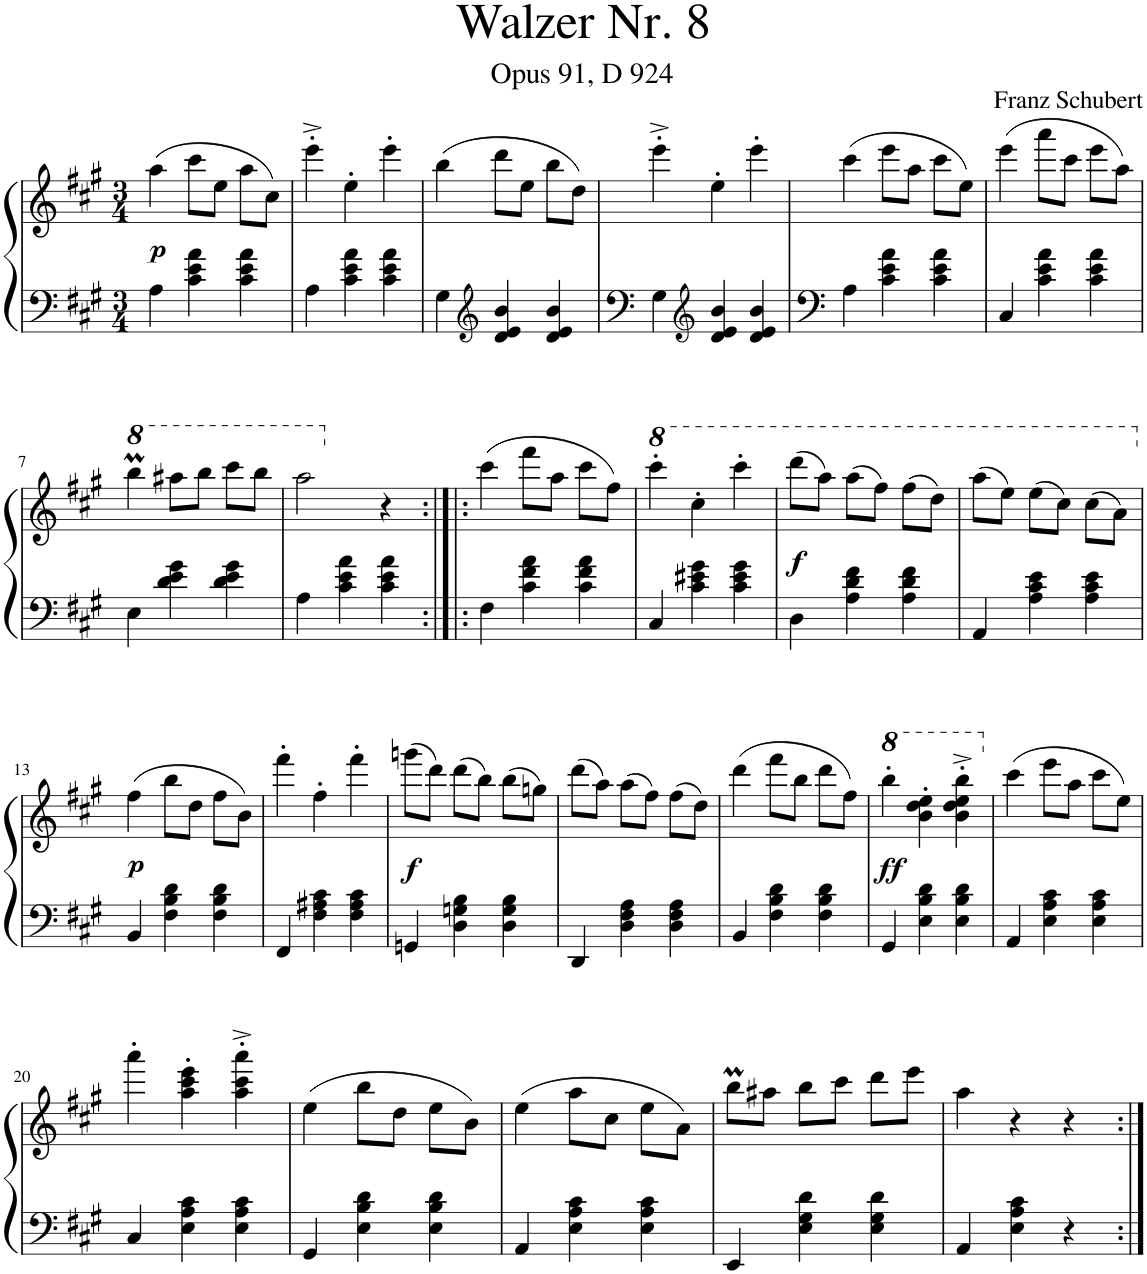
**kern	**kern	**dynam
*part1	*part1	*part1
*staff2	*staff1	*staff1/2
*I"Piano	*	*
*I'Pno.	*	*
*clefF4	*clefG2	*
*k[f#c#g#]	*k[f#c#g#]	*
*M3/4	*M3/4	*
=1	=1	=1
!	!	!LO:DY:b
4A\	(4aa\	p
4c#\ 4e\ 4a\	8ccc#\L	.
.	8ee\J	.
4c#\ 4e\ 4a\	8aa\L	.
.	8cc#\J)	.
=2	=2	=2
4A\	4eee'^\	.
4c#\ 4e\ 4a\	4ee'\	.
4c#\ 4e\ 4a\	4eee'\	.
=3	=3	=3
4G#\	(4bb\	.
*clefG2	*	*
4d/ 4e/ 4b/	8ddd\L	.
.	8ee\J	.
4d/ 4e/ 4b/	8bb\L	.
.	8dd\J)	.
=4	=4	=4
4G#\	4eee'^\	.
*clefG2	*	*
4d/ 4e/ 4b/	4ee'\	.
4d/ 4e/ 4b/	4eee'\	.
=5	=5	=5
4A\	(4ccc#\	.
4c#\ 4e\ 4a\	8eee\L	.
.	8aa\J	.
4c#\ 4e\ 4a\	8ccc#\L	.
.	8ee\J)	.
=6	=6	=6
4C#/	(4eee\	.
4c#\ 4e\ 4a\	8aaa\L	.
.	8ccc#\J	.
4c#\ 4e\ 4a\	8eee\L	.
.	8aa\J)	.
!!LO:LB:g=z
=7	=7	=7
*	*8va	*
4E\	4bbbM\	.
4d\ 4e\ 4g#\	8aaa#X\L	.
.	8bbb\J	.
4d\ 4e\ 4g#\	8cccc#\L	.
.	8bbb\J	.
=8	=8	=8
4A\	2aaa\	.
4c#\ 4e\ 4a\	.	.
*	*X8va	*
4c#\ 4e\ 4a\	4r	.
=9:|!|:	=9:|!|:	=9:|!|:
4F#\	(4ccc#\	.
4c#\ 4f#\ 4a\	8fff#\L	.
.	8aa\J	.
4c#\ 4f#\ 4a\	8ccc#\L	.
.	8ff#\J)	.
=10	=10	=10
*	*8va	*
4C#/	4cccc#'\	.
4c#\ 4e#X\ 4g#\	4ccc#'\	.
4c#\ 4e#\ 4g#\	4cccc#'\	.
=11	=11	=11
!	!	!LO:DY:b
4D\	(8dddd\L	f
.	8aaa\J)	.
4A\ 4d\ 4f#\	(8aaa\L	.
.	8fff#\J)	.
4A\ 4d\ 4f#\	(8fff#\L	.
.	8ddd\J)	.
=12	=12	=12
4AA/	(8aaa\L	.
.	8eee\J)	.
4A\ 4c#\ 4e\	(8eee\L	.
.	8ccc#\J)	.
4A\ 4c#\ 4e\	(8ccc#\L	.
.	8aa\J)	.
!!LO:LB:g=z
=13	=13	=13
*	*X8va	*
!	!	!LO:DY:b
4BB/	(4ff#\	p
4F#\ 4B\ 4d\	8bb\L	.
.	8dd\J	.
4F#\ 4B\ 4d\	8ff#\L	.
.	8b\J)	.
=14	=14	=14
4FF#/	4fff#'\	.
4F#\ 4A#X\ 4c#\	4ff#'\	.
4F#\ 4A#\ 4c#\	4fff#'\	.
=15	=15	=15
!	!	!LO:DY:b
4GGn/	(8gggn\L	f
.	8ddd\J)	.
4D\ 4Gn\ 4B\	(8ddd\L	.
.	8bb\J)	.
4D\ 4G\ 4B\	(8bb\L	.
.	8ggn\J)	.
=16	=16	=16
4DD/	(8ddd\L	.
.	8aa\J)	.
4D\ 4F#\ 4A\	(8aa\L	.
.	8ff#\J)	.
4D\ 4F#\ 4A\	(8ff#\L	.
.	8dd\J)	.
=17	=17	=17
4BB/	(4ddd\	.
4F#\ 4B\ 4d\	8fff#\L	.
.	8bb\J	.
4F#\ 4B\ 4d\	8ddd\L	.
.	8ff#\J)	.
=18	=18	=18
*	*8va	*
!	!	!LO:DY:b
4GG#/	4bbb'\	ff
4E\ 4B\ 4d\	4bb\' 4ddd\' 4eee\'	.
4E\ 4B\ 4d\	4bb\'^ 4ddd\'^ 4eee\'^ 4bbb\'^	.
=19	=19	=19
*	*X8va	*
4AA/	(4ccc#\	.
4E\ 4A\ 4c#\	8eee\L	.
.	8aa\J	.
4E\ 4A\ 4c#\	8ccc#\L	.
.	8ee\J)	.
!!LO:LB:g=z
=20	=20	=20
4C#/	4aaa'\	.
4E\ 4A\ 4c#\	4aa\' 4ccc#\' 4eee\'	.
4E\ 4A\ 4c#\	4aa\'^ 4ccc#\'^ 4aaa\'^	.
=21	=21	=21
4GG#/	(4ee\	.
4E\ 4B\ 4d\	8bb\L	.
.	8dd\J	.
4E\ 4B\ 4d\	8ee\L	.
.	8b\J)	.
=22	=22	=22
4AA/	(4ee\	.
4E\ 4A\ 4c#\	8aa\L	.
.	8cc#\J	.
4E\ 4A\ 4c#\	8ee\L	.
.	8a\J)	.
=23	=23	=23
4EE/	8bbM\L	.
.	8aa#X\J	.
4E\ 4G#\ 4d\	8bb\L	.
.	8ccc#\J	.
4E\ 4G#\ 4d\	8ddd\L	.
.	8eee\J	.
=24	=24	=24
4AA/	4aa\	.
4E\ 4A\ 4c#\	4r	.
4r	4r	.
=:|!	=:|!	=:|!
*-	*-	*-
